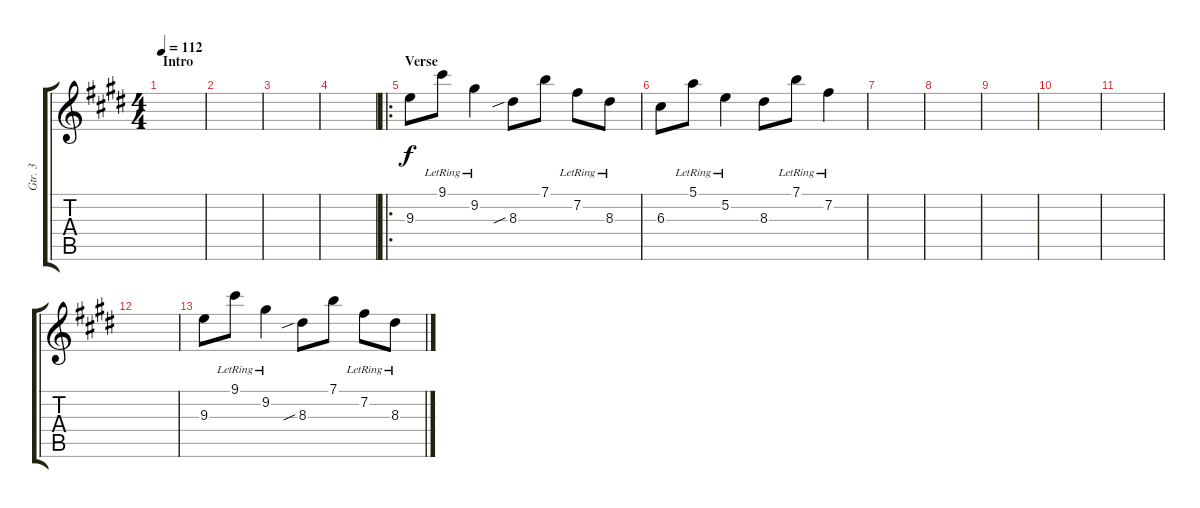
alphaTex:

\track ("Gtr. 3" "Gtr. 3") {instrument electricguitarclean}
\staff {score tabs}
\tuning (E4 B3 G3 D3 A2 E2) {hide}
\ts (4 4)
\section ("" "Intro")
\tempo 112
\clef g2
\ks e
|
|
|
|
\ro
\section ("" "Verse ")
9.3.8 9.1{lr}.8 9.2{lr}.4 8.3{sib}.8 7.1.8 7.2{lr}.8 8.3{lr}.8 |
6.3.8 5.1{lr}.8 5.2{lr}.4 8.3.8 7.1{lr}.8 7.2{lr}.4 |
|
|
|
|
|
|
9.3.8 9.1{lr}.8 9.2{lr}.4 8.3{sib}.8 7.1.8 7.2{lr}.8 8.3{lr}.8
